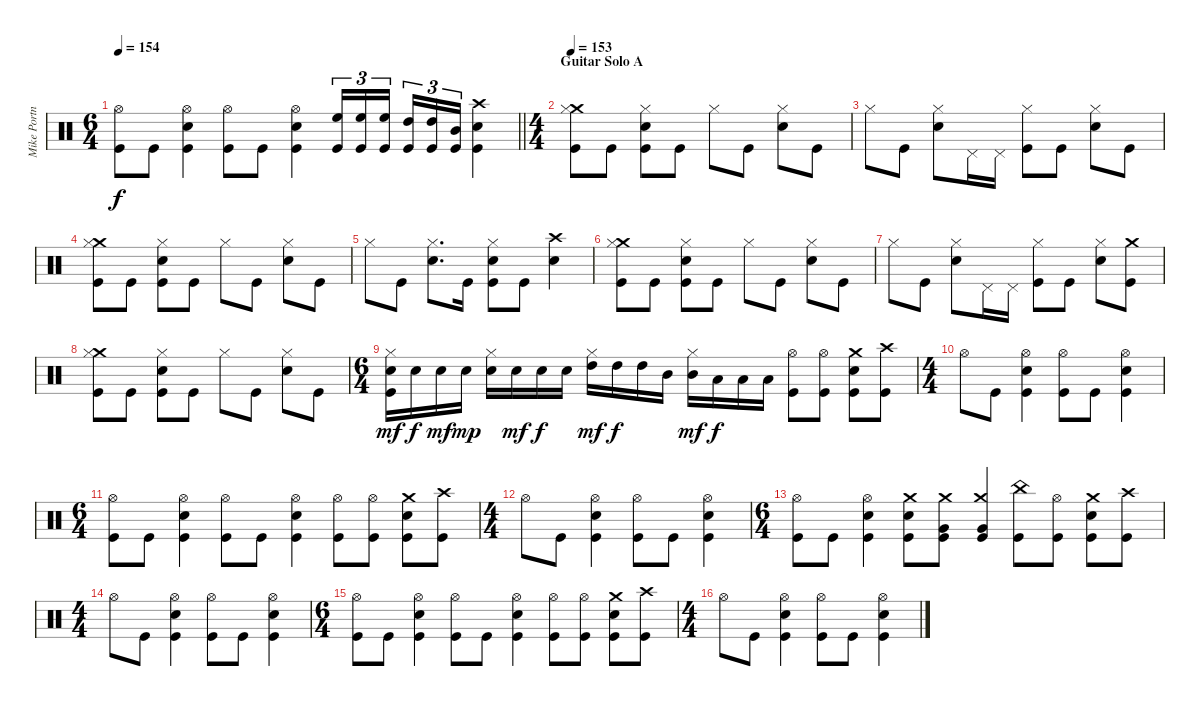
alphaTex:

\track ("Mike Portnoy" "Mike Portn") {instrument percussion}
\staff {score}
\articulation defaults
\ts (6 4)
\tempo 154
\clef neutral
\barLineRight lightlight
\ks c
("Hi-Hat (open)" "Kick (hit)").8{dy f} "Kick (hit)".8 ("Hi-Hat (open)" "Electric Snare (hit)" "Kick (hit)").4 ("Hi-Hat (open)" "Kick (hit)").8 "Kick (hit)".8 ("Hi-Hat (open)" "Electric Snare (hit)" "Kick (hit)").4 ("High Floor Tom (hit)" "Kick (hit)").16{tu (3 2)} ("High Floor Tom (hit)" "Kick (hit)").16{tu (3 2)} ("High Floor Tom (hit)" "Kick (hit)").16{tu (3 2) beam splitsecondary} ("High Tom (hit)" "Kick (hit)").16{tu (3 2)} ("High Tom (hit)" "Kick (hit)").16{tu (3 2)} ("Mid Tom (hit)" "Kick (hit)").16{tu (3 2)} ("Crash high (hit)" "Electric Snare (hit)" "Kick (hit)").4 |
\ts (4 4)
\section ("" "Guitar Solo A")
\tempo 153
("Crash medium (hit)" "Hi-Hat (closed)" "Kick (hit)").8 "Kick (hit)".8 ("Hi-Hat (closed)" "Electric Snare (hit)" "Kick (hit)").8 "Kick (hit)".8 "Hi-Hat (closed)".8 "Kick (hit)".8 ("Hi-Hat (closed)" "Electric Snare (hit)").8 "Kick (hit)".8 |
"Hi-Hat (closed)".8 "Kick (hit)".8 ("Hi-Hat (closed)" "Electric Snare (hit)").8 "Pedal Hi-Hat (hit)".16 "Pedal Hi-Hat (hit)".16 ("Hi-Hat (closed)" "Kick (hit)").8 "Kick (hit)".8 ("Hi-Hat (closed)" "Electric Snare (hit)").8 "Kick (hit)".8 |
("Crash medium (hit)" "Hi-Hat (closed)" "Kick (hit)").8 "Kick (hit)".8 ("Hi-Hat (closed)" "Electric Snare (hit)" "Kick (hit)").8 "Kick (hit)".8 "Hi-Hat (closed)".8 "Kick (hit)".8 ("Hi-Hat (closed)" "Electric Snare (hit)").8 "Kick (hit)".8 |
"Hi-Hat (closed)".8 "Kick (hit)".8 ("Hi-Hat (closed)" "Electric Snare (hit)").8{d} "Kick (hit)".16 ("Hi-Hat (closed)" "Electric Snare (hit)" "Kick (hit)").8 "Kick (hit)".8 ("Crash high (hit)" "Electric Snare (hit)").4 |
("Crash medium (hit)" "Hi-Hat (closed)" "Kick (hit)").8 "Kick (hit)".8 ("Hi-Hat (closed)" "Electric Snare (hit)" "Kick (hit)").8 "Kick (hit)".8 "Hi-Hat (closed)".8 "Kick (hit)".8 ("Hi-Hat (closed)" "Electric Snare (hit)").8 "Kick (hit)".8 |
"Hi-Hat (closed)".8 "Kick (hit)".8 ("Hi-Hat (closed)" "Electric Snare (hit)").8 "Pedal Hi-Hat (hit)".16 "Pedal Hi-Hat (hit)".16 ("Hi-Hat (closed)" "Kick (hit)").8 "Kick (hit)".8 ("Hi-Hat (closed)" "Electric Snare (hit)").8 ("Crash medium (hit)" "Kick (hit)").8 |
("Crash medium (hit)" "Hi-Hat (closed)" "Kick (hit)").8 "Kick (hit)".8 ("Hi-Hat (closed)" "Electric Snare (hit)" "Kick (hit)").8 "Kick (hit)".8 "Hi-Hat (closed)".8 "Kick (hit)".8 ("Hi-Hat (closed)" "Electric Snare (hit)").8 "Kick (hit)".8 |
\ts (6 4)
("Hi-Hat (closed)" "Electric Snare (hit)" "Kick (hit)").16{dy mf} "Electric Snare (hit)".16{dy f} "Electric Snare (hit)".16{dy mf} "Electric Snare (hit)".16{dy mp} ("Hi-Hat (closed)" "Electric Snare (hit)").16 "Electric Snare (hit)".16{dy mf} "Electric Snare (hit)".16{dy f} "Electric Snare (hit)".16 ("Hi-Hat (closed)" "High Tom (hit)").16{dy mf} "High Tom (hit)".16{dy f} "High Tom (hit)".16 "Mid Tom (hit)".16 ("Hi-Hat (closed)" "Mid Tom (hit)").16{dy mf} "Low Tom (hit)".16{dy f} "Low Tom (hit)".16 "Low Tom (hit)".16 ("Hi-Hat (open)" "Kick (hit)").8 ("Hi-Hat (open)" "Kick (hit)").8 ("Crash medium (hit)" "Electric Snare (hit)" "Kick (hit)").8 ("Crash high (hit)" "Kick (hit)").8 |
\ts (4 4)
"Hi-Hat (open)".8 "Kick (hit)".8 ("Hi-Hat (open)" "Electric Snare (hit)" "Kick (hit)").4 ("Hi-Hat (open)" "Kick (hit)").8 "Kick (hit)".8 ("Hi-Hat (open)" "Electric Snare (hit)" "Kick (hit)").4 |
\ts (6 4)
("Hi-Hat (open)" "Kick (hit)").8 "Kick (hit)".8 ("Hi-Hat (open)" "Electric Snare (hit)" "Kick (hit)").4 ("Hi-Hat (open)" "Kick (hit)").8 "Kick (hit)".8 ("Hi-Hat (open)" "Electric Snare (hit)" "Kick (hit)").4 ("Hi-Hat (open)" "Kick (hit)").8 ("Hi-Hat (open)" "Kick (hit)").8 ("Crash medium (hit)" "Electric Snare (hit)" "Kick (hit)").8 ("Crash high (hit)" "Kick (hit)").8 |
\ts (4 4)
"Hi-Hat (open)".8 "Kick (hit)".8 ("Hi-Hat (open)" "Electric Snare (hit)" "Kick (hit)").4 ("Hi-Hat (open)" "Kick (hit)").8 "Kick (hit)".8 ("Hi-Hat (open)" "Electric Snare (hit)" "Kick (hit)").4 |
\ts (6 4)
("Hi-Hat (open)" "Kick (hit)").8 "Kick (hit)".8 ("Hi-Hat (open)" "Electric Snare (hit)" "Kick (hit)").4 ("Crash medium (hit)" "Electric Snare (hit)" "Kick (hit)").8 ("Crash medium (hit)" "Very Low Tom (hit)" "Kick (hit)").8 ("Crash medium (hit)" "Very Low Tom (hit)" "Kick (hit)").4 ("China (hit)" "Kick (hit)").8 ("Hi-Hat (open)" "Kick (hit)").8 ("Crash medium (hit)" "Electric Snare (hit)" "Kick (hit)").8 ("Crash high (hit)" "Kick (hit)").8 |
\ts (4 4)
"Hi-Hat (open)".8 "Kick (hit)".8 ("Hi-Hat (open)" "Electric Snare (hit)" "Kick (hit)").4 ("Hi-Hat (open)" "Kick (hit)").8 "Kick (hit)".8 ("Hi-Hat (open)" "Electric Snare (hit)" "Kick (hit)").4 |
\ts (6 4)
("Hi-Hat (open)" "Kick (hit)").8 "Kick (hit)".8 ("Hi-Hat (open)" "Electric Snare (hit)" "Kick (hit)").4 ("Hi-Hat (open)" "Kick (hit)").8 "Kick (hit)".8 ("Hi-Hat (open)" "Electric Snare (hit)" "Kick (hit)").4 ("Hi-Hat (open)" "Kick (hit)").8 ("Hi-Hat (open)" "Kick (hit)").8 ("Crash medium (hit)" "Electric Snare (hit)" "Kick (hit)").8 ("Crash high (hit)" "Kick (hit)").8 |
\ts (4 4)
"Hi-Hat (open)".8 "Kick (hit)".8 ("Hi-Hat (open)" "Electric Snare (hit)" "Kick (hit)").4 ("Hi-Hat (open)" "Kick (hit)").8 "Kick (hit)".8 ("Hi-Hat (open)" "Electric Snare (hit)" "Kick (hit)").4
